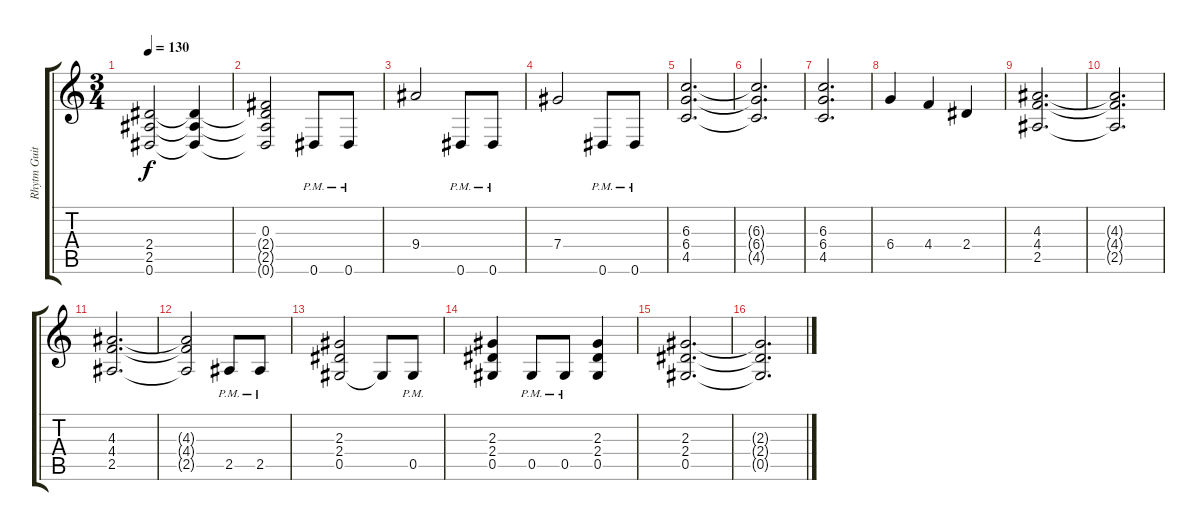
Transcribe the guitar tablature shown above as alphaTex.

\track ("Rhytm Guitar" "Rhytm Guit") {instrument distortionguitar}
\staff {score tabs}
\tuning (Eb4 Bb3 Gb3 Db3 Ab2 Eb2) {hide}
\ts (3 4)
\tempo 130
\clef g2
\ks c
(2.4 2.5 0.6).2{dy f} (2.4{t} 2.5{t} 0.6{t}).4 |
(0.3 2.4{t} 2.5{t} 0.6{t}).2 0.6{pm}.8 0.6{pm}.8 |
9.4.2 0.6{pm}.8 0.6{pm}.8 |
7.4.2 0.6{pm}.8 0.6{pm}.8 |
(6.3 6.4 4.5).2{d} |
(6.3{t} 6.4{t} 4.5{t}).2{d} |
(6.3 6.4 4.5).2{d} |
6.4.4 4.4.4 2.4.4 |
(4.3 4.4 2.5).2{d} |
(4.3{t} 4.4{t} 2.5{t}).2{d} |
(4.3 4.4 2.5).2{d} |
(4.3{t} 4.4{t} 2.5{t}).2 2.5{pm}.8 2.5{pm}.8 |
(2.3 2.4 0.5).2 0.5{t}.8 0.5{pm}.8 |
(2.3 2.4 0.5).4 0.5{pm}.8 0.5{pm}.8 (2.3 2.4 0.5).4 |
(2.3 2.4 0.5).2{d} |
(2.3{t} 2.4{t} 0.5{t}).2{d}
